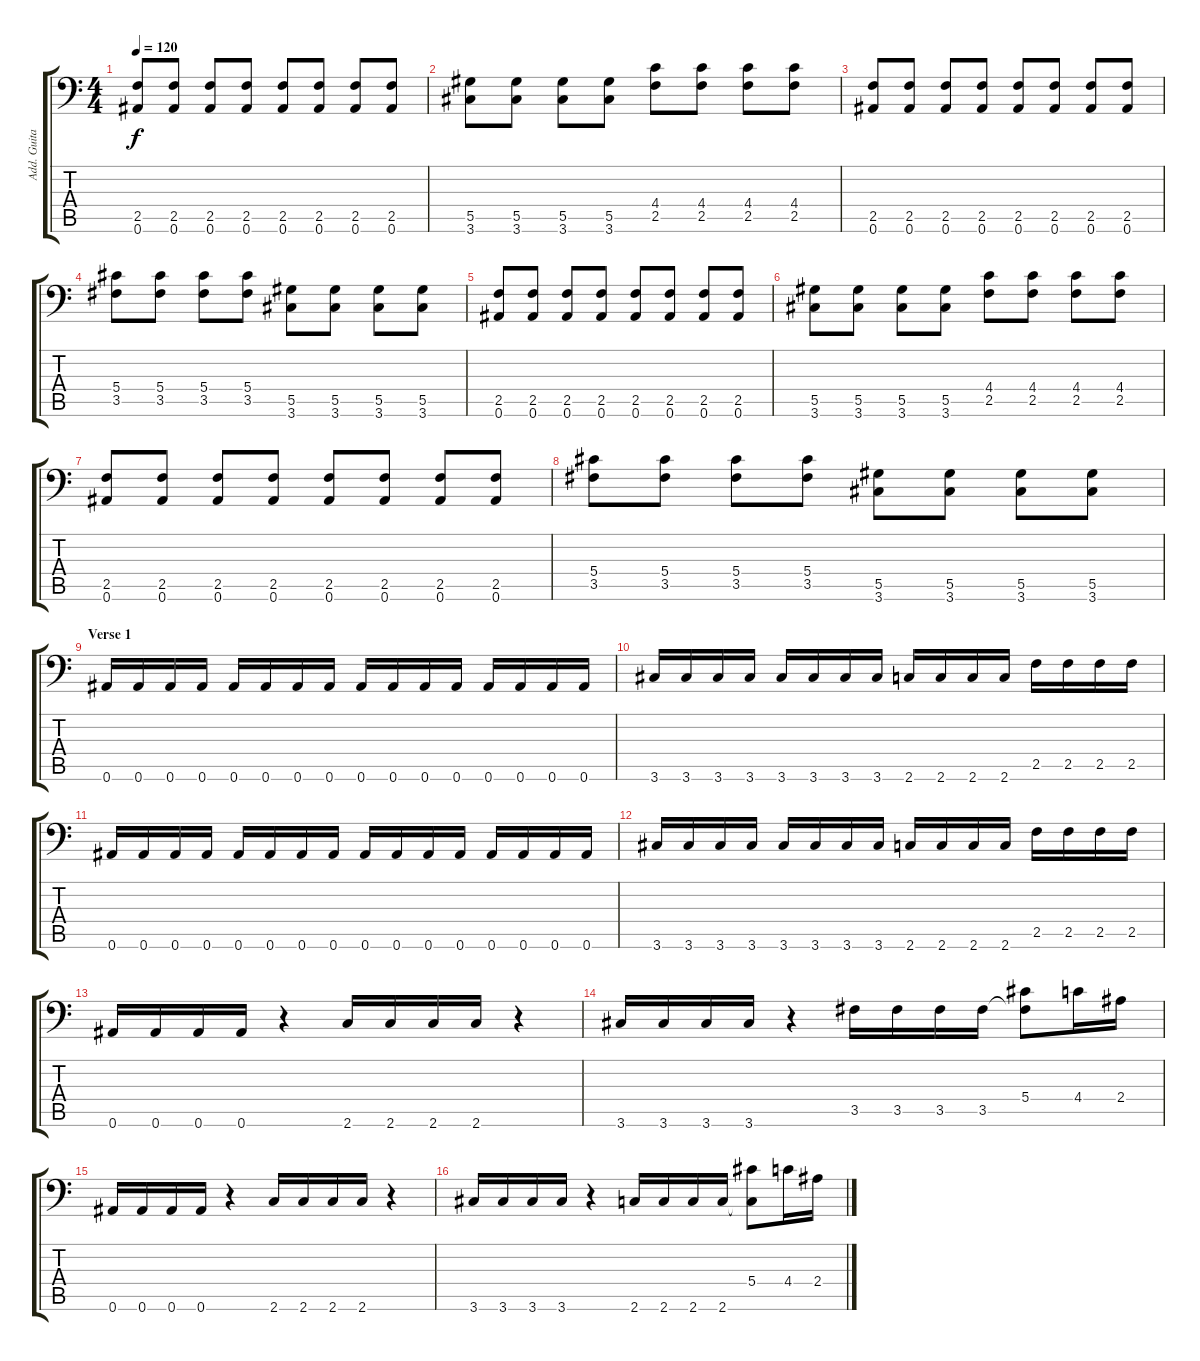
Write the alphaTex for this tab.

\track ("Add. Guitar" "Add. Guita") {instrument distortionguitar}
\staff {score tabs}
\tuning (Bb3 F3 Db3 Ab2 Eb2 Bb1) {hide}
\ts (4 4)
\tempo 120
\clef f4
\ks c
(2.5 0.6).8{dy f} (2.5 0.6).8 (2.5 0.6).8 (2.5 0.6).8 (2.5 0.6).8 (2.5 0.6).8 (2.5 0.6).8 (2.5 0.6).8 |
(5.5 3.6).8 (5.5 3.6).8 (5.5 3.6).8 (5.5 3.6).8 (4.4 2.5).8 (4.4 2.5).8 (4.4 2.5).8 (4.4 2.5).8 |
(2.5 0.6).8 (2.5 0.6).8 (2.5 0.6).8 (2.5 0.6).8 (2.5 0.6).8 (2.5 0.6).8 (2.5 0.6).8 (2.5 0.6).8 |
(5.4 3.5).8 (5.4 3.5).8 (5.4 3.5).8 (5.4 3.5).8 (5.5 3.6).8 (5.5 3.6).8 (5.5 3.6).8 (5.5 3.6).8 |
(2.5 0.6).8 (2.5 0.6).8 (2.5 0.6).8 (2.5 0.6).8 (2.5 0.6).8 (2.5 0.6).8 (2.5 0.6).8 (2.5 0.6).8 |
(5.5 3.6).8 (5.5 3.6).8 (5.5 3.6).8 (5.5 3.6).8 (4.4 2.5).8 (4.4 2.5).8 (4.4 2.5).8 (4.4 2.5).8 |
(2.5 0.6).8 (2.5 0.6).8 (2.5 0.6).8 (2.5 0.6).8 (2.5 0.6).8 (2.5 0.6).8 (2.5 0.6).8 (2.5 0.6).8 |
(5.4 3.5).8 (5.4 3.5).8 (5.4 3.5).8 (5.4 3.5).8 (5.5 3.6).8 (5.5 3.6).8 (5.5 3.6).8 (5.5 3.6).8 |
\section ("" "Verse 1")
0.6.16 0.6.16 0.6.16 0.6.16 0.6.16 0.6.16 0.6.16 0.6.16 0.6.16 0.6.16 0.6.16 0.6.16 0.6.16 0.6.16 0.6.16 0.6.16 |
3.6.16 3.6.16 3.6.16 3.6.16 3.6.16 3.6.16 3.6.16 3.6.16 2.6.16 2.6.16 2.6.16 2.6.16 2.5.16 2.5.16 2.5.16 2.5.16 |
0.6.16 0.6.16 0.6.16 0.6.16 0.6.16 0.6.16 0.6.16 0.6.16 0.6.16 0.6.16 0.6.16 0.6.16 0.6.16 0.6.16 0.6.16 0.6.16 |
3.6.16 3.6.16 3.6.16 3.6.16 3.6.16 3.6.16 3.6.16 3.6.16 2.6.16 2.6.16 2.6.16 2.6.16 2.5.16 2.5.16 2.5.16 2.5.16 |
0.6.16 0.6.16 0.6.16 0.6.16 r.4 2.6.16 2.6.16 2.6.16 2.6.16 r.4 |
3.6.16 3.6.16 3.6.16 3.6.16 r.4 3.5.16 3.5.16 3.5.16 3.5.16 (5.4 3.5{t}).8 4.4.16 2.4.16 |
0.6.16 0.6.16 0.6.16 0.6.16 r.4 2.6.16 2.6.16 2.6.16 2.6.16 r.4 |
3.6.16 3.6.16 3.6.16 3.6.16 r.4 2.6.16 2.6.16 2.6.16 2.6.16 (5.4 2.6{t}).8 4.4.16 2.4.16
